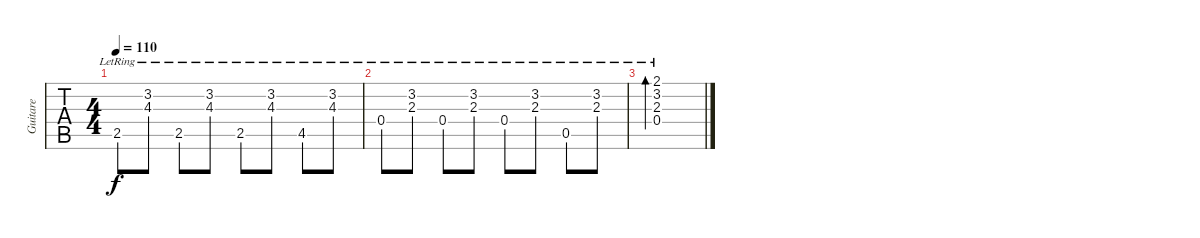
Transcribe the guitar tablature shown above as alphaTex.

\track ("Guitare" "Guitare") {instrument electricguitarjazz}
\staff {tabs}
\tuning (E4 B3 G3 D3 A2 E2) {hide}
\ts (4 4)
\tempo 110
\clef g2
\ks c
2.5{lr}.8{dy f} (3.2{lr} 4.3{lr}).8 2.5{lr}.8 (3.2{lr} 4.3{lr}).8 2.5{lr}.8 (3.2{lr} 4.3{lr}).8 4.5{lr}.8 (3.2{lr} 4.3{lr}).8 |
0.4{lr}.8 (3.2{lr} 2.3{lr}).8 0.4{lr}.8 (3.2{lr} 2.3{lr}).8 0.4{lr}.8 (3.2{lr} 2.3{lr}).8 0.5{lr}.8 (3.2{lr} 2.3{lr}).8 |
(2.1{lr} 3.2{lr} 2.3{lr} 0.4{lr}).1{bd 240}
